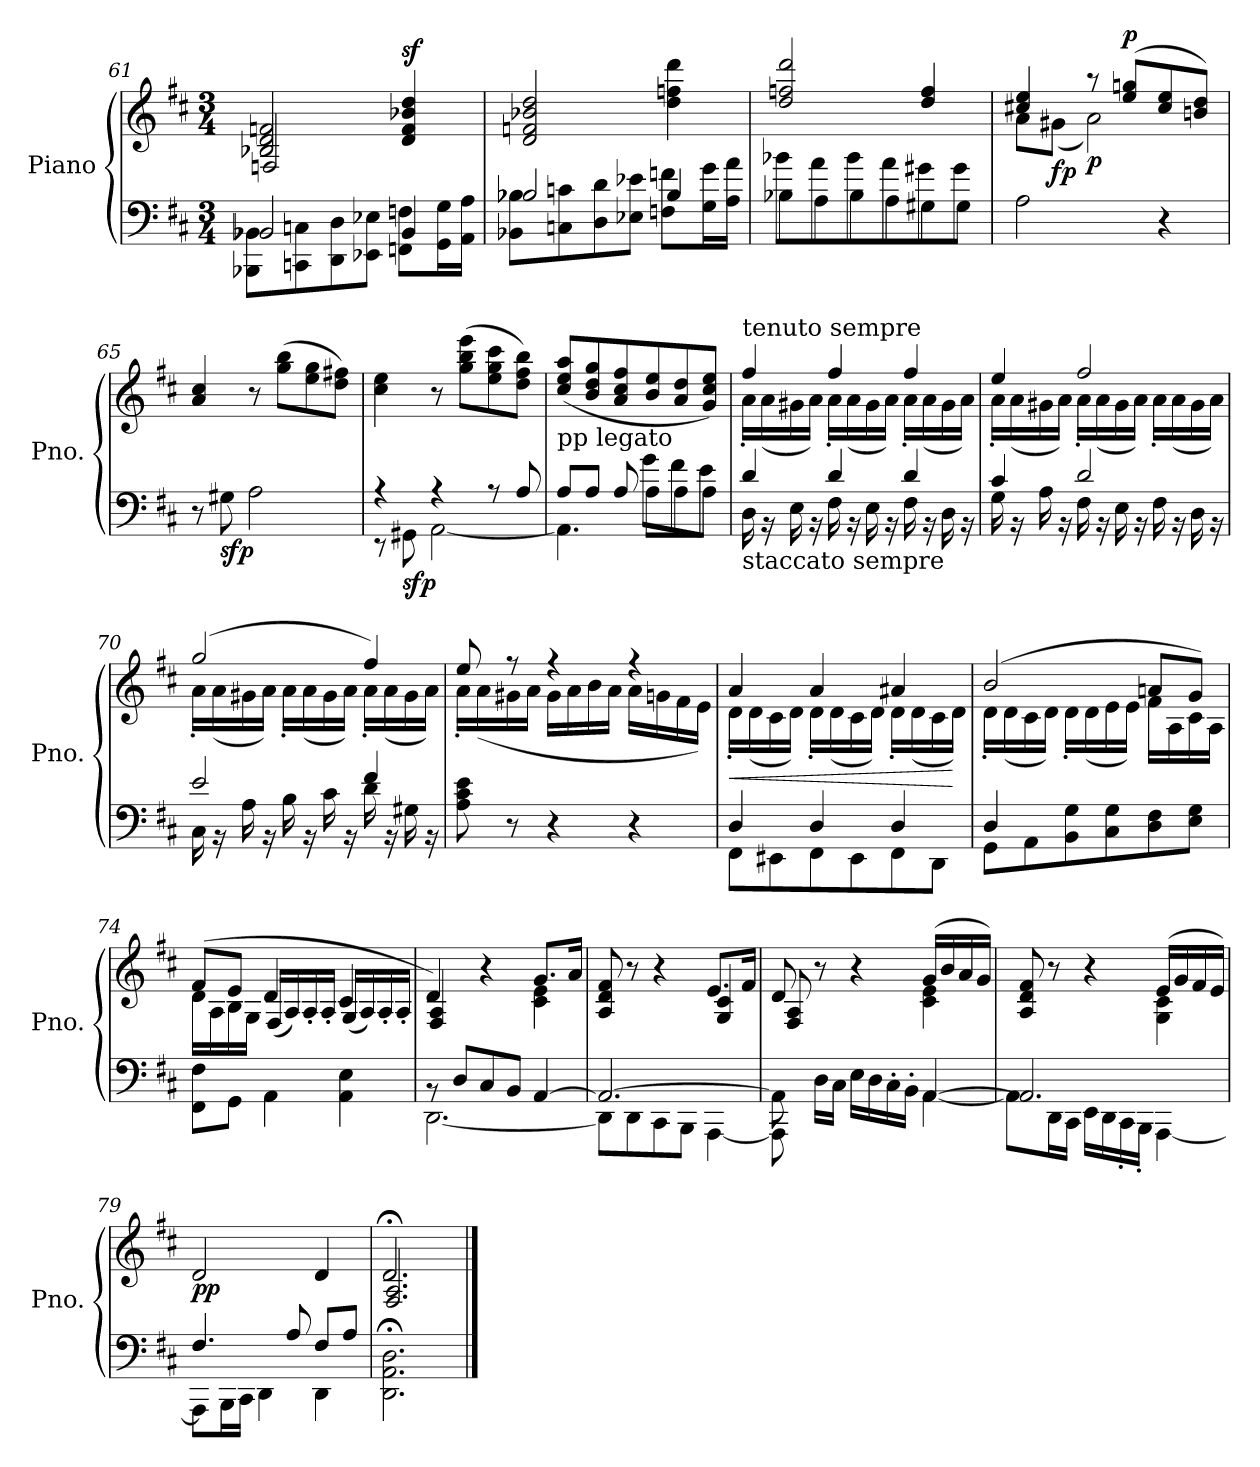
**kern	**kern	**dynam
*part1	*part1	*part1
*staff2	*staff1	*staff1/2
*I"Piano	*	*
*I'Pno.	*	*
!!LO:PB:g=z
*clefF4	*clefG2	*
*k[f#c#]	*k[f#c#]	*
*D:	*D:	*
*M3/4	*M3/4	*
=61	=61	=61
*^	*^	*
2BB-X/	8BBB-X\ 8BB-\L	2B-X/ 2d/ 2fn/	2Fn/	.
.	8CCn\ 8Cn\	.	.	.
.	8DD\ 8D\	.	.	.
.	8EE-X\ 8E-X\J	.	.	.
!	!	!	!	!LO:DY:a
4BB-/	8FFn\ 8Fn\L	4d/ 4f/ 4b-X/ 4dd/	4ryy	sf
.	16GG\ 16G\L	.	.	.
.	16AA\ 16A\JJ	.	.	.
*	*	*v	*v	*
=62	=62	=62	=62
2B-X/	8BB-X\ 8B-\L	2d/ 2fn/ 2b-X/ 2dd/	.
.	8Cn\ 8cn\	.	.
.	8D\ 8d\	.	.
.	8E-X\ 8e-X\J	.	.
4B-/	8Fn\ 8fn\L	4dd\ 4ffn\ 4ddd\	.
.	16G\ 16g\L	.	.
.	16A\ 16a\JJ	.	.
=63	=63	=63	=63
8B-X\L	8b-X\L	2dd/ 2ffn/ 2ddd/	.
8A\	8a\	.	.
8B-\	8b-\	.	.
8A\	8a\	.	.
8G#X\	8g#X\	4dd/ 4ff/	.
8G#\J	8g#\J	.	.
*v	*v	*	*
=64	=64	=64
*	*^	*
2A\	4cc#X/ 4ee/	8a\L	.
!	!	!	!LO:DY:b
.	.	(<8g#X\J	fp
!	!	!	!LO:DY:b
.	8raa	2a\)	p
!	!	!	!LO:DY:a
.	(>8ee/ 8ggn/L	.	p
4r	8cc#/ 8ee/	.	.
.	8bn/ 8dd/J)	.	.
*	*v	*v	*
!!LO:LB:g=z
=65	=65	=65
8r	4a/ 4cc#/	.
!	!	!LO:DY:b=2
8G#X\	.	sfp
2A\	8r	.
.	(>8gg\ 8bb\L	.
.	8ee\ 8gg\	.
.	8dd\ 8ff#X\J)	.
=66	=66	=66
*^	*	*
4rA	8r	4cc#\ 4ee\	.
!	!	!	!LO:DY:b=2
.	8GG#X\	.	sfp
4rA	[2AA\	8r	.
.	.	(>8gg\ 8bb\ 8eee\L	.
8rA	.	8ee\ 8gg\ 8ccc#\	.
8A/	.	8dd\ 8ff#\ 8bb\J)	.
=67	=67	=67	=67
!	!	!LO:TX:b:t=pp legato	!
8A/L	4.AA\]	(<8cc#/ 8ee/ 8aa/L	.
8A/J	.	8b/ 8dd/ 8gg/	.
8A/	.	8a/ 8cc#/ 8ff#/	.
8A\L	8g\L	8b/ 8ee/	.
8A\	8f#\	8a/ 8dd/	.
8A\J	8e\J	8g/ 8cc#/ 8ee/J)	.
=68	=68	=68	=68
*	*	*^	*
!	!	!LO:TX:a:t=tenuto sempre	!	!
!LO:TX:b:t=staccato sempre	!	!	!	!
4d/	16D\	4ff#/	16a'\LL	.
.	16r	.	(<16a\	.
.	16E\	.	16g#X\	.
.	16r	.	16a\JJ)	.
4d/	16F#\	4ff#/	16a'\LL	.
.	16r	.	(<16a\	.
.	16E\	.	16g#\	.
.	16r	.	16a\JJ)	.
4d/	16F#\	4ff#/	16a'\LL	.
.	16r	.	(<16a\	.
.	16D\	.	16g#\	.
.	16r	.	16a\JJ)	.
!!LO:LB:g=z	!!
=69	=69	=69	=69	=69
4c#/	16G\	4ee/	16a'\LL	.
.	16r	.	(<16a\	.
.	16A\	.	16g#X\	.
.	16r	.	16a\JJ)	.
2d/	16F#\	2ff#/	16a'\LL	.
.	16r	.	(<16a\	.
.	16E\	.	16g#\	.
.	16r	.	16a\JJ)	.
.	16F#\	.	16a'\LL	.
.	16r	.	(<16a\	.
.	16D\	.	16g#\	.
.	16r	.	16a\JJ)	.
=70	=70	=70	=70	=70
2e/	16C#\	(>2gg/	16a'\LL	.
.	16r	.	(<16a\	.
.	16A\	.	16g#X\	.
.	16r	.	16a\JJ)	.
.	16B\	.	16a'\LL	.
.	16r	.	(<16a\	.
.	16c#\	.	16g#\	.
.	16r	.	16a\JJ)	.
4f#/	16d\	4ff#/)	16a'\LL	.
.	16r	.	(<16a\	.
.	16G#X\	.	16g#\	.
.	16r	.	16a\JJ)	.
*v	*v	*	*	*
=71	=71	=71	=71
8A\ 8c#\ 8e\	8ee/	16a'\LL	.
.	.	(<16a\	.
8r	8rff	16g#X\	.
.	.	16a\JJ	.
4r	4rff	16g#\LL	.
.	.	16a\	.
.	.	16b\	.
.	.	16a\JJ	.
4r	4rff	16a\LL	.
.	.	16gn\	.
.	.	16f#\	.
.	.	16e\JJ)	.
!!LO:LB:g=z	!!
=72	=72	=72	=72
*^	*	*	*
!	!	!	!	!LO:HP:b
4D/	8FF#\L	4a/	16d'\LL	<
.	.	.	(<16d\	.
.	8EE#X\	.	16c#\	.
.	.	.	16d\JJ)	.
4D/	8FF#\	4a/	16d'\LL	.
.	.	.	(<16d\	.
.	8EE#\	.	16c#\	.
.	.	.	16d\JJ)	.
4D/	8FF#\	4a#X/	16d'\LL	.
.	.	.	(<16d\	.
.	8DD\J	.	16c#\	.
.	.	.	16d\JJ)	[
=73	=73	=73	=73	=73
8GG\L	4D/	(>2b/	16d'\LL	.
.	.	.	(<16d\	.
8AA\	.	.	16c#\	.
.	.	.	16d\JJ)	.
8BB\ 8G\	2ryy	.	16d'\LL	.
.	.	.	(<16d\	.
8C#\ 8G\	.	.	16e\	.
.	.	.	16e\JJ)	.
8D\ 8F#\	.	8an/L	16f#\LL	.
.	.	.	16A\	.
8E\ 8G\J	.	8g/J)	16c#\	.
.	.	.	16A\JJ	.
*v	*v	*	*	*
=74	=74	=74	=74
8FF#\ 8F#\L	(>8f#/L	16d\LL	.
.	.	16A\	.
8GG\J	8e/J	16B\	.
.	.	16G\JJ	.
4AA\	4d/	(>16F#/LL	.
.	.	16A/)	.
.	.	16A'/	.
.	.	16A'/JJ	.
4AA\ 4E\	4c#/	(>16G/LL	.
.	.	16A/)	.
.	.	16A'/	.
.	.	16A'/JJ	.
!!LO:LB:g=z	!!
=75	=75	=75	=75
*^	*	*	*
8rBB	[2.DD\	4d/)	4F#/ 4A/	.
8D/L	.	.	.	.
8C#/	.	4r	4ryy	.
8BB/J	.	.	.	.
[4AA/	.	8.g/L	4c#\ 4e\	.
.	.	16a/Jk	.	.
=76	=76	=76	=76	=76
2.AA/_	8DD\L]	8A/ 8d/ 8f#/	2ryy	.
.	8DD\	8r	.	.
.	8CC#\	4r	.	.
.	8BBB\J	.	.	.
.	[4AAA\	8.e/L	4G/ 4c#/	.
.	.	16f#/Jk	.	.
=77	=77	=77	=77	=77
8AA\]	8AAA\]	8d/	8F#/ 8A/	.
16D\LL	4.ryy	8r	4.ryy	.
16C#\JJ	.	.	.	.
16E\LL	.	4r	.	.
16D\	.	.	.	.
16C#'\	.	.	.	.
16BB'\JJ	.	.	.	.
[4AA/	[4AA\	(>16g/LL	4c#\ 4e\	.
.	.	16b/	.	.
.	.	16a/	.	.
.	.	16g/JJ)	.	.
=78	=78	=78	=78	=78
2.AA/]	8AA\L]	8A/ 8d/ 8f#/	2ryy	.
.	16DD\L	8r	.	.
.	16CC#\JJ	.	.	.
.	16EE\LL	4r	.	.
.	16DD\	.	.	.
.	16CC#'\	.	.	.
.	16BBB'\JJ	.	.	.
.	[4AAA\	(>16e/LL	4G\ 4c#\	.
.	.	16g/	.	.
.	.	16f#/	.	.
.	.	16e/JJ)	.	.
*	*	*v	*v	*
!!LO:LB:g=z
=79	=79	=79	=79
!	!	!	!LO:DY:b
4.F#/	8AAA\L]	2d/	pp
.	16BBB\L	.	.
.	16CC#\JJ	.	.
.	4DD\	.	.
8A/	.	.	.
8F#/L	4DD\	4d/	.
8A/J	.	.	.
*v	*v	*	*
=80	=80	=80
*	*^	*
2.DD\; 2.AA\; 2.D\;	2.d;</	2.F#/ 2.A/	.
*	*v	*v	*
==	==	==
*-	*-	*-
